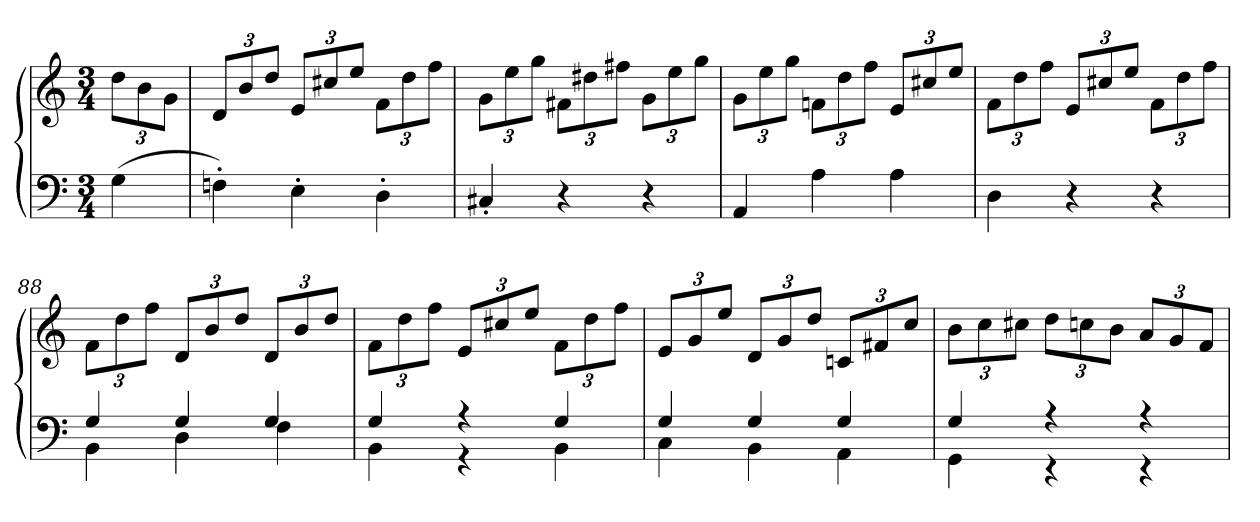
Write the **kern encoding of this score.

**kern	**kern
*part1	*part1
*staff2	*staff1
*clefF4	*clefG2
*k[]	*k[]
*C:	*C:
*M3/4	*M3/4
=	=
(4G	12ddL
.	12b
.	12gJ
=84	=84
4Fn')	12dL
.	12b
.	12ddJ
4E'	12eL
.	12cc#X
.	12eeJ
4D'	12fL
.	12dd
.	12ffJ
=85	=85
4C#X'	12gL
.	12ee
.	12ggJ
4r	12f#XL
.	12dd#X
.	12ff#XJ
4r	12gL
.	12ee
.	12ggJ
=86	=86
4AA	12gL
.	12ee
.	12ggJ
4A	12fnL
.	12dd
.	12ffJ
4A	12eL
.	12cc#X
.	12eeJ
=87	=87
4D	12fL
.	12dd
.	12ffJ
4r	12eL
.	12cc#X
.	12eeJ
4r	12fL
.	12dd
.	12ffJ
=88	=88
*^	*
4G	4BB	12fL
.	.	12dd
.	.	12ffJ
4G	4D	12dL
.	.	12b
.	.	12ddJ
4G	4F	12dL
.	.	12b
.	.	12ddJ
=89	=89	=89
4G	4BB	12fL
.	.	12dd
.	.	12ffJ
4r	4r	12eL
.	.	12cc#X
.	.	12eeJ
4G	4BB	12fL
.	.	12dd
.	.	12ffJ
=90	=90	=90
4G	4C	12eL
.	.	12g
.	.	12eeJ
4G	4BB	12dL
.	.	12g
.	.	12ddJ
4G	4AA	12cnL
.	.	12f#X
.	.	12ccJ
=91	=91	=91
4G	4GG	12bL
.	.	12cc
.	.	12cc#XJ
4r	4r	12ddL
.	.	12ccn
.	.	12bJ
4r	4r	12aL
.	.	12g
.	.	12fJ
*v	*v	*
=	=
*-	*-
